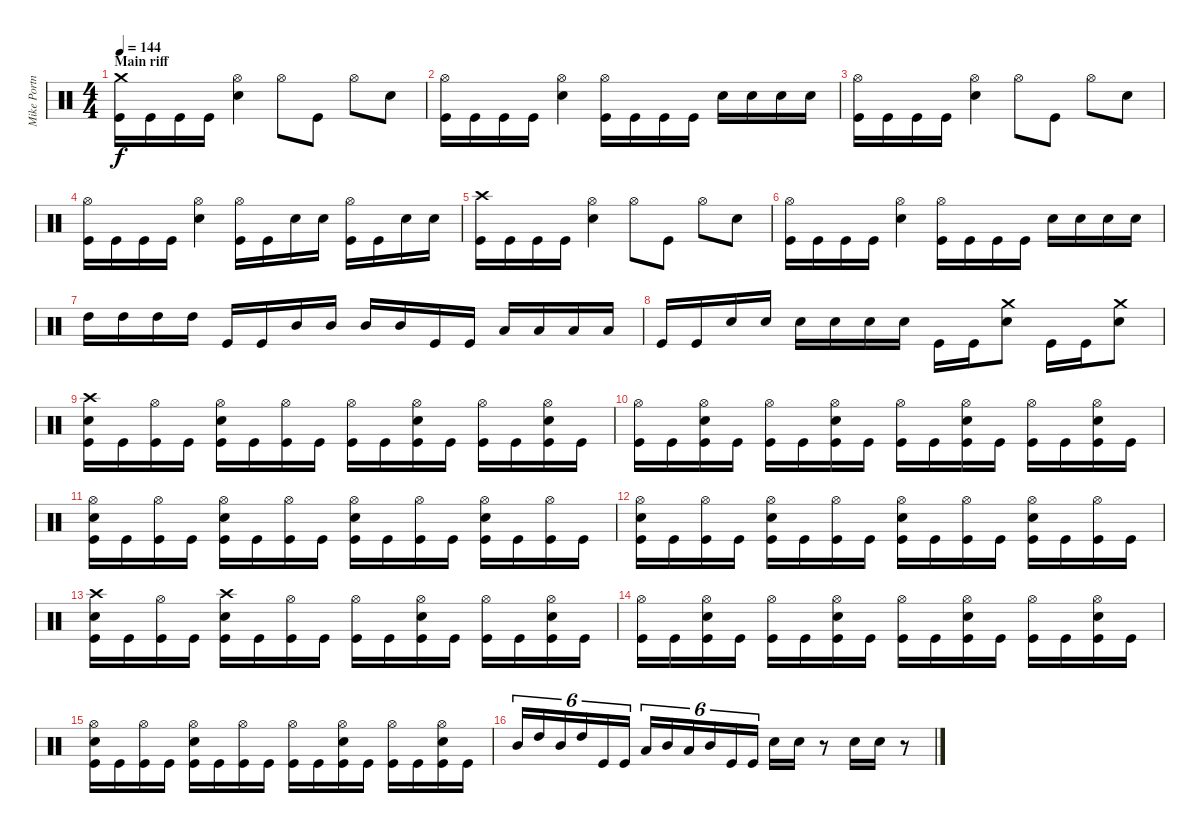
\track ("Mike Portnoy - drums" "Mike Portn") {instrument percussion}
\staff {score}
\articulation defaults
\ts (4 4)
\section ("" "Main riff")
\tempo 144
\clef neutral
\ks c
("Crash medium (hit)" "Kick (hit)").16{dy f} "Kick (hit)".16 "Kick (hit)".16 "Kick (hit)".16 ("Hi-Hat (open)" "Snare (hit) 2").4 "Hi-Hat (open)".8 "Kick (hit)".8 "Hi-Hat (open)".8 "Snare (hit) 2".8 |
("Hi-Hat (open)" "Kick (hit)").16 "Kick (hit)".16 "Kick (hit)".16 "Kick (hit)".16 ("Hi-Hat (open)" "Snare (hit) 2").4 ("Hi-Hat (open)" "Kick (hit)").16 "Kick (hit)".16 "Kick (hit)".16 "Kick (hit)".16 "Snare (hit) 2".16 "Snare (hit) 2".16 "Snare (hit) 2".16 "Snare (hit) 2".16 |
("Hi-Hat (open)" "Kick (hit)").16 "Kick (hit)".16 "Kick (hit)".16 "Kick (hit)".16 ("Hi-Hat (open)" "Snare (hit) 2").4 "Hi-Hat (open)".8 "Kick (hit)".8 "Hi-Hat (open)".8 "Snare (hit) 2".8 |
("Hi-Hat (open)" "Kick (hit)").16 "Kick (hit)".16 "Kick (hit)".16 "Kick (hit)".16 ("Hi-Hat (open)" "Snare (hit) 2").4 ("Hi-Hat (open)" "Kick (hit)").16 "Kick (hit)".16 "Snare (hit) 2".16 "Snare (hit) 2".16 ("Hi-Hat (open)" "Kick (hit)").16 "Kick (hit)".16 "Snare (hit) 2".16 "Snare (hit) 2".16 |
("Crash high (hit)" "Kick (hit)").16 "Kick (hit)".16 "Kick (hit)".16 "Kick (hit)".16 ("Hi-Hat (open)" "Snare (hit) 2").4 "Hi-Hat (open)".8 "Kick (hit)".8 "Hi-Hat (open)".8 "Snare (hit) 2".8 |
("Hi-Hat (open)" "Kick (hit)").16 "Kick (hit)".16 "Kick (hit)".16 "Kick (hit)".16 ("Hi-Hat (open)" "Snare (hit) 2").4 ("Hi-Hat (open)" "Kick (hit)").16 "Kick (hit)".16 "Kick (hit)".16 "Kick (hit)".16 "Snare (hit) 2".16 "Snare (hit) 2".16 "Snare (hit) 2".16 "Snare (hit) 2".16 |
"High Tom (hit)".16 "High Tom (hit)".16 "High Tom (hit)".16 "High Tom (hit)".16 "Kick (hit)".16 "Kick (hit)".16 "Mid Tom (hit)".16 "Mid Tom (hit)".16 "Mid Tom (hit)".16 "Mid Tom (hit)".16 "Kick (hit)".16 "Kick (hit)".16 "Low Tom (hit)".16 "Low Tom (hit)".16 "Low Tom (hit)".16 "Low Tom (hit)".16 |
"Kick (hit)".16 "Kick (hit)".16 "Snare (hit) 2".16 "Snare (hit) 2".16 "Snare (hit) 2".16 "Snare (hit) 2".16 "Snare (hit) 2".16 "Snare (hit) 2".16 "Kick (hit)".16 "Kick (hit)".16 ("Crash medium (hit)" "Snare (hit) 2").8 "Kick (hit)".16 "Kick (hit)".16 ("Crash medium (hit)" "Snare (hit) 2").8 |
("Crash high (hit)" "Snare (hit) 2" "Kick (hit)").16 "Kick (hit)".16 ("Hi-Hat (open)" "Kick (hit)").16 "Kick (hit)".16 ("Hi-Hat (open)" "Snare (hit) 2" "Kick (hit)").16 "Kick (hit)".16 ("Hi-Hat (open)" "Kick (hit)").16 "Kick (hit)".16 ("Hi-Hat (open)" "Kick (hit)").16 "Kick (hit)".16 ("Hi-Hat (open)" "Snare (hit) 2" "Kick (hit)").16 "Kick (hit)".16 ("Hi-Hat (open)" "Kick (hit)").16 "Kick (hit)".16 ("Hi-Hat (open)" "Snare (hit) 2" "Kick (hit)").16 "Kick (hit)".16 |
("Hi-Hat (open)" "Kick (hit)").16 "Kick (hit)".16 ("Hi-Hat (open)" "Snare (hit) 2" "Kick (hit)").16 "Kick (hit)".16 ("Hi-Hat (open)" "Kick (hit)").16 "Kick (hit)".16 ("Hi-Hat (open)" "Snare (hit) 2" "Kick (hit)").16 "Kick (hit)".16 ("Hi-Hat (open)" "Kick (hit)").16 "Kick (hit)".16 ("Hi-Hat (open)" "Snare (hit) 2" "Kick (hit)").16 "Kick (hit)".16 ("Hi-Hat (open)" "Kick (hit)").16 "Kick (hit)".16 ("Hi-Hat (open)" "Snare (hit) 2" "Kick (hit)").16 "Kick (hit)".16 |
("Hi-Hat (open)" "Snare (hit) 2" "Kick (hit)").16 "Kick (hit)".16 ("Hi-Hat (open)" "Kick (hit)").16 "Kick (hit)".16 ("Hi-Hat (open)" "Snare (hit) 2" "Kick (hit)").16 "Kick (hit)".16 ("Hi-Hat (open)" "Kick (hit)").16 "Kick (hit)".16 ("Hi-Hat (open)" "Snare (hit) 2" "Kick (hit)").16 "Kick (hit)".16 ("Hi-Hat (open)" "Kick (hit)").16 "Kick (hit)".16 ("Hi-Hat (open)" "Snare (hit) 2" "Kick (hit)").16 "Kick (hit)".16 ("Hi-Hat (open)" "Kick (hit)").16 "Kick (hit)".16 |
("Hi-Hat (open)" "Snare (hit) 2" "Kick (hit)").16 "Kick (hit)".16 ("Hi-Hat (open)" "Kick (hit)").16 "Kick (hit)".16 ("Hi-Hat (open)" "Snare (hit) 2" "Kick (hit)").16 "Kick (hit)".16 ("Hi-Hat (open)" "Kick (hit)").16 "Kick (hit)".16 ("Hi-Hat (open)" "Snare (hit) 2" "Kick (hit)").16 "Kick (hit)".16 ("Hi-Hat (open)" "Kick (hit)").16 "Kick (hit)".16 ("Hi-Hat (open)" "Snare (hit) 2" "Kick (hit)").16 "Kick (hit)".16 ("Hi-Hat (open)" "Kick (hit)").16 "Kick (hit)".16 |
("Crash high (hit)" "Snare (hit) 2" "Kick (hit)").16 "Kick (hit)".16 ("Hi-Hat (open)" "Kick (hit)").16 "Kick (hit)".16 ("Crash high (hit)" "Snare (hit) 2" "Kick (hit)").16 "Kick (hit)".16 ("Hi-Hat (open)" "Kick (hit)").16 "Kick (hit)".16 ("Hi-Hat (open)" "Kick (hit)").16 "Kick (hit)".16 ("Hi-Hat (open)" "Snare (hit) 2" "Kick (hit)").16 "Kick (hit)".16 ("Hi-Hat (open)" "Kick (hit)").16 "Kick (hit)".16 ("Hi-Hat (open)" "Snare (hit) 2" "Kick (hit)").16 "Kick (hit)".16 |
("Hi-Hat (open)" "Kick (hit)").16 "Kick (hit)".16 ("Hi-Hat (open)" "Snare (hit) 2" "Kick (hit)").16 "Kick (hit)".16 ("Hi-Hat (open)" "Kick (hit)").16 "Kick (hit)".16 ("Hi-Hat (open)" "Snare (hit) 2" "Kick (hit)").16 "Kick (hit)".16 ("Hi-Hat (open)" "Kick (hit)").16 "Kick (hit)".16 ("Hi-Hat (open)" "Snare (hit) 2" "Kick (hit)").16 "Kick (hit)".16 ("Hi-Hat (open)" "Kick (hit)").16 "Kick (hit)".16 ("Hi-Hat (open)" "Snare (hit) 2" "Kick (hit)").16 "Kick (hit)".16 |
("Hi-Hat (open)" "Snare (hit) 2" "Kick (hit)").16 "Kick (hit)".16 ("Hi-Hat (open)" "Kick (hit)").16 "Kick (hit)".16 ("Hi-Hat (open)" "Snare (hit) 2" "Kick (hit)").16 "Kick (hit)".16 ("Hi-Hat (open)" "Kick (hit)").16 "Kick (hit)".16 ("Hi-Hat (open)" "Kick (hit)").16 "Kick (hit)".16 ("Hi-Hat (open)" "Snare (hit) 2" "Kick (hit)").16 "Kick (hit)".16 ("Hi-Hat (open)" "Kick (hit)").16 "Kick (hit)".16 ("Hi-Hat (open)" "Snare (hit) 2" "Kick (hit)").16 "Kick (hit)".16 |
"Mid Tom (hit)".16{tu (6 4)} "High Tom (hit)".16{tu (6 4)} "Mid Tom (hit)".16{tu (6 4)} "High Tom (hit)".16{tu (6 4)} "Kick (hit)".16{tu (6 4)} "Kick (hit)".16{tu (6 4)} "Low Tom (hit)".16{tu (6 4)} "Mid Tom (hit)".16{tu (6 4)} "Low Tom (hit)".16{tu (6 4)} "Mid Tom (hit)".16{tu (6 4)} "Kick (hit)".16{tu (6 4)} "Kick (hit)".16{tu (6 4)} "Snare (hit) 2".16 "Snare (hit) 2".16 r.8 "Snare (hit) 2".16 "Snare (hit) 2".16 r.8
